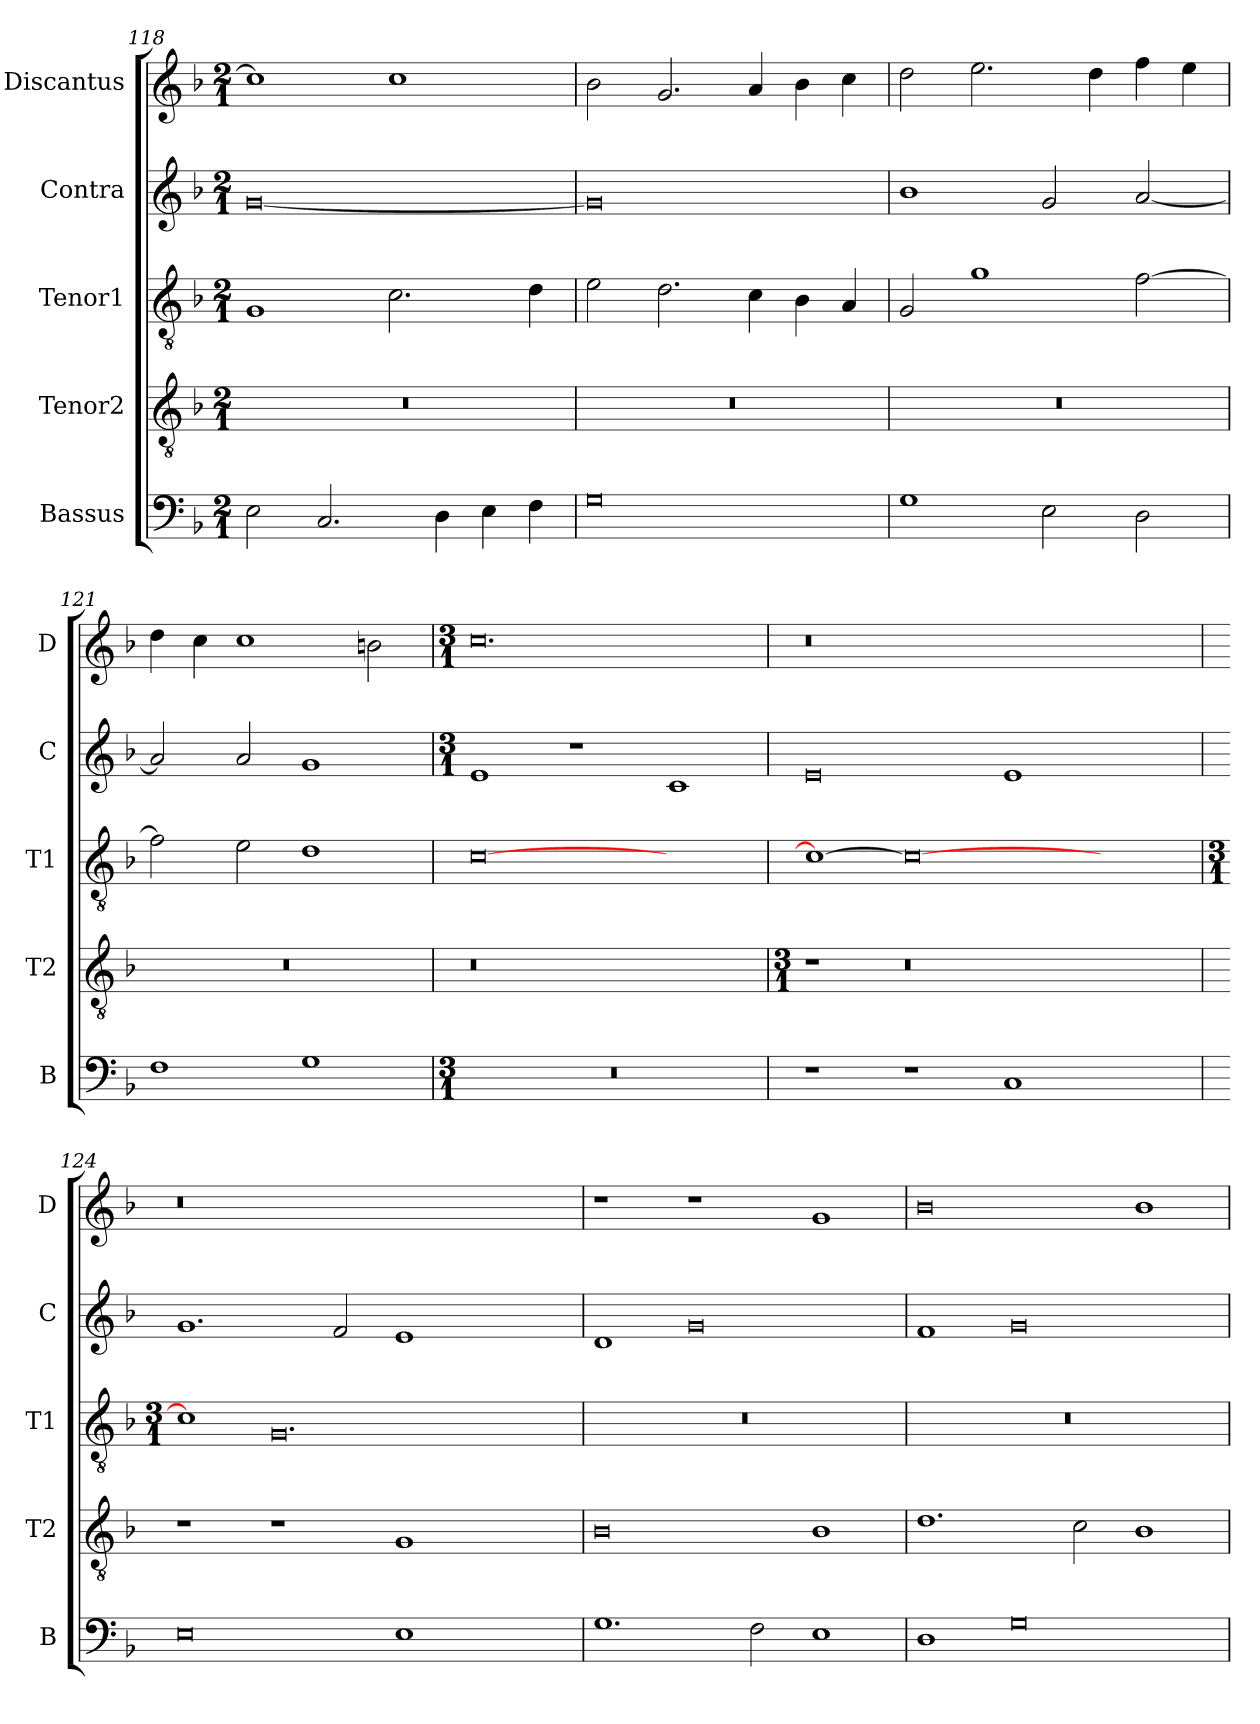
**kern	**kern	**kern	**kern	**kern
*part5	*part4	*part3	*part2	*part1
*staff5	*staff4	*staff3	*staff2	*staff1
*I"Bassus	*I"Tenor2	*I"Tenor1	*I"Contra	*I"Discantus
*I'B	*I'T2	*I'T1	*I'C	*I'D
*clefF4	*clefGv2	*clefGv2	*clefG2	*clefG2
*k[b-]	*k[b-]	*k[b-]	*k[b-]	*k[b-]
*M2/1	*M2/1	*M2/1	*M2/1	*M2/1
=118	=118	=118	=118	=118
2E\	0r	1G	[0g	1cc]
2.C/	.	.	.	.
.	.	2.c\	.	1cc
4D\	.	.	.	.
4E\	.	.	.	.
4F\	.	4d\	.	.
=119	=119	=119	=119	=119
0G	0r	2e\	0g]	2b-\
.	.	2.d\	.	2.g/
.	.	4c\	.	4a/
.	.	4B-\	.	4b-\
.	.	4A/	.	4cc\
=120	=120	=120	=120	=120
1G	0r	2G/	1b-	2dd\
.	.	1g	.	2.ee\
2E\	.	.	2g/	.
.	.	.	.	4dd\
2D\	.	[2f\	[2a/	4ff\
.	.	.	.	4ee\
=121	=121	=121	=121	=121
1F	0r	2f\]	2a/]	4dd\
.	.	.	.	4cc\
.	.	2e\	2a/	1cc
1G	.	1d	1g	.
.	.	.	.	2bn\
=122	=122	=122	=122	=122
*M3/1	*	*	*M3/1	*M3/1
0.r	0r	[0c	1e	0.cc
.	.	.	1r	.
.	1ryy	1ryy	1c	.
=123	=123	=123	=123	=123
*	*M3/1	*	*	*
1r	1r	1c_	0e	0.r
1r	0.r	0c_	.	.
1C	.	.	1e	.
1ryy	.	1ryy	1ryy	1ryy
=124	=124	=124	=124	=124
*	*	*M3/1	*	*
0E	1r	1c]	1.g	0.r
.	1r	0.G	.	.
.	.	.	2f/	.
1E	1G	.	1e	.
1ryy	1ryy	.	1ryy	1ryy
=125	=125	=125	=125	=125
1.G	0B-	0.r	1d	1r
.	.	.	0g	1r
2F\	.	.	.	.
1E	1B-	.	.	1g
=126	=126	=126	=126	=126
1D	1.d	0.r	1f	0b-
0G	.	.	0g	.
.	2c\	.	.	.
.	1B-	.	.	1b-
=	=	=	=	=
*-	*-	*-	*-	*-
